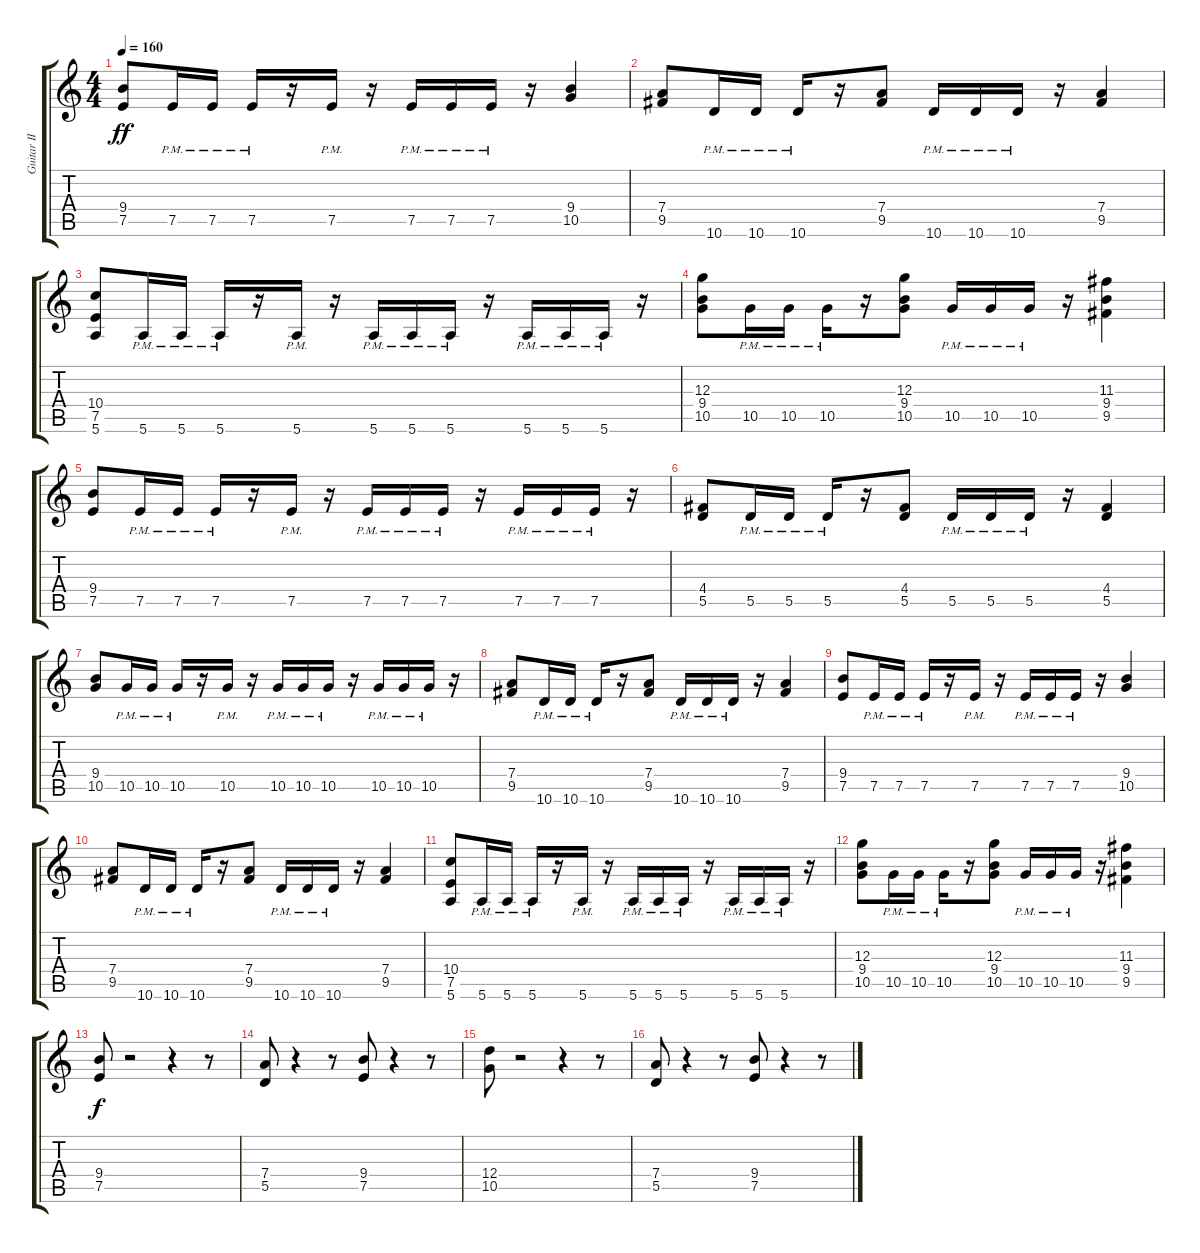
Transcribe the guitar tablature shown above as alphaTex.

\track ("Guitar II" "Guitar II") {instrument distortionguitar}
\staff {score tabs}
\tuning (E4 B3 G3 D3 A2 E2) {hide}
\ts (4 4)
\tempo 160
\clef g2
\ks c
(9.4 7.5).8{dy ff} 7.5{pm}.16 7.5{pm}.16 7.5{pm}.16 r.16 7.5{pm}.16 r.16 7.5{pm}.16 7.5{pm}.16 7.5{pm}.16 r.16 (9.4 10.5).4 |
(7.4 9.5).8 10.6{pm}.16 10.6{pm}.16 10.6{pm}.16 r.16 (7.4 9.5).8 10.6{pm}.16 10.6{pm}.16 10.6{pm}.16 r.16 (7.4 9.5).4 |
(10.4 7.5 5.6).8 5.6{pm}.16 5.6{pm}.16 5.6{pm}.16 r.16 5.6{pm}.16 r.16 5.6{pm}.16 5.6{pm}.16 5.6{pm}.16 r.16 5.6{pm}.16 5.6{pm}.16 5.6{pm}.16 r.16 |
(12.3 9.4 10.5).8 10.5{pm}.16 10.5{pm}.16 10.5{pm}.16 r.16 (12.3 9.4 10.5).8 10.5{pm}.16 10.5{pm}.16 10.5{pm}.16 r.16 (11.3 9.4 9.5).4 |
(9.4 7.5).8 7.5{pm}.16 7.5{pm}.16 7.5{pm}.16 r.16 7.5{pm}.16 r.16 7.5{pm}.16 7.5{pm}.16 7.5{pm}.16 r.16 7.5{pm}.16 7.5{pm}.16 7.5{pm}.16 r.16 |
(4.4 5.5).8 5.5{pm}.16 5.5{pm}.16 5.5{pm}.16 r.16 (4.4 5.5).8 5.5{pm}.16 5.5{pm}.16 5.5{pm}.16 r.16 (4.4 5.5).4 |
(9.4 10.5).8 10.5{pm}.16 10.5{pm}.16 10.5{pm}.16 r.16 10.5{pm}.16 r.16 10.5{pm}.16 10.5{pm}.16 10.5{pm}.16 r.16 10.5{pm}.16 10.5{pm}.16 10.5{pm}.16 r.16 |
(7.4 9.5).8 10.6{pm}.16 10.6{pm}.16 10.6{pm}.16 r.16 (7.4 9.5).8 10.6{pm}.16 10.6{pm}.16 10.6{pm}.16 r.16 (7.4 9.5).4 |
(9.4 7.5).8 7.5{pm}.16 7.5{pm}.16 7.5{pm}.16 r.16 7.5{pm}.16 r.16 7.5{pm}.16 7.5{pm}.16 7.5{pm}.16 r.16 (9.4 10.5).4 |
(7.4 9.5).8 10.6{pm}.16 10.6{pm}.16 10.6{pm}.16 r.16 (7.4 9.5).8 10.6{pm}.16 10.6{pm}.16 10.6{pm}.16 r.16 (7.4 9.5).4 |
(10.4 7.5 5.6).8 5.6{pm}.16 5.6{pm}.16 5.6{pm}.16 r.16 5.6{pm}.16 r.16 5.6{pm}.16 5.6{pm}.16 5.6{pm}.16 r.16 5.6{pm}.16 5.6{pm}.16 5.6{pm}.16 r.16 |
(12.3 9.4 10.5).8 10.5{pm}.16 10.5{pm}.16 10.5{pm}.16 r.16 (12.3 9.4 10.5).8 10.5{pm}.16 10.5{pm}.16 10.5{pm}.16 r.16 (11.3 9.4 9.5).4 |
(9.4 7.5).8{dy f} r.2 r.4 r.8 |
(7.4 5.5).8 r.4 r.8 (9.4 7.5).8 r.4 r.8 |
(12.4 10.5).8 r.2 r.4 r.8 |
(7.4 5.5).8 r.4 r.8 (9.4 7.5).8 r.4 r.8
